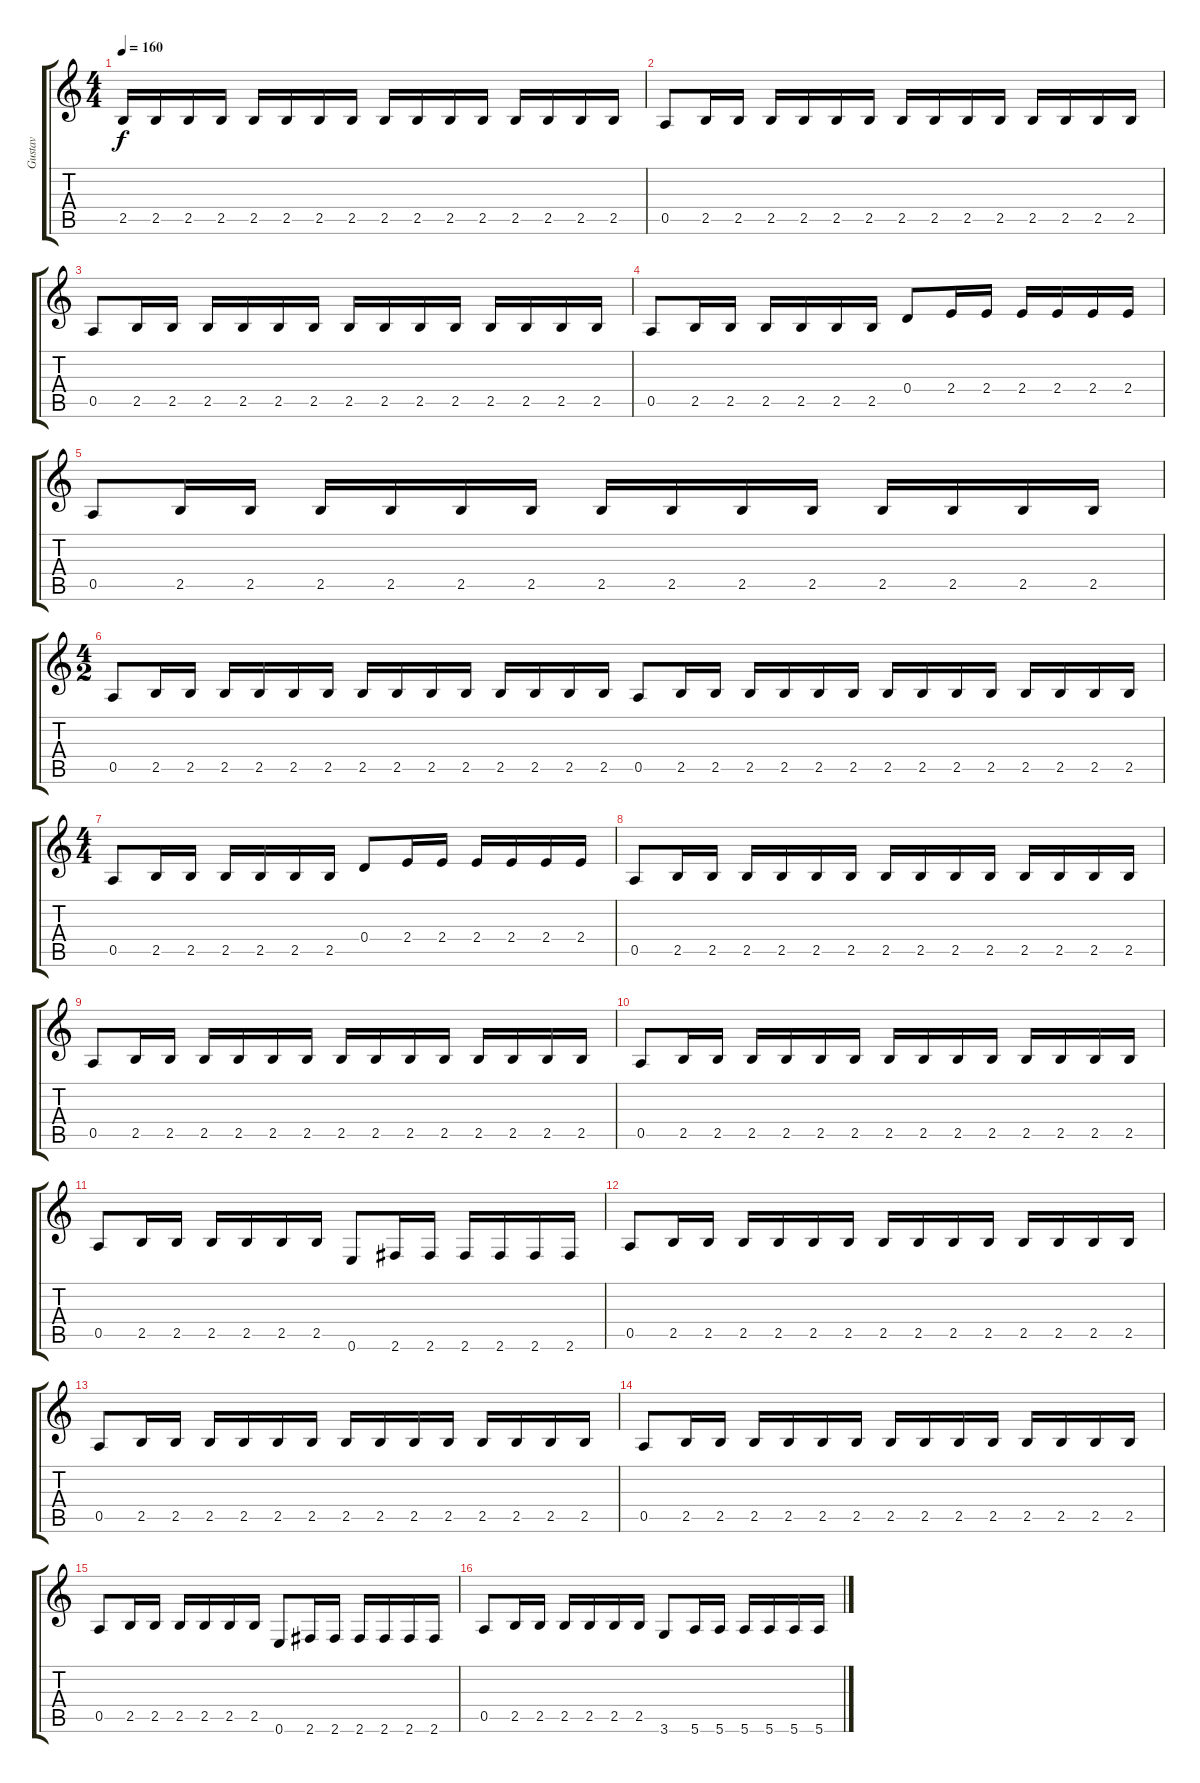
\track ("Gustav" "Gustav") {instrument distortionguitar}
\staff {score tabs}
\tuning (E4 B3 G3 D3 A2 E2) {hide}
\ts (4 4)
\tempo 160
\clef g2
\ks c
2.5.16{dy f} 2.5.16 2.5.16 2.5.16 2.5.16 2.5.16 2.5.16 2.5.16 2.5.16 2.5.16 2.5.16 2.5.16 2.5.16 2.5.16 2.5.16 2.5.16 |
0.5.8 2.5.16 2.5.16 2.5.16 2.5.16 2.5.16 2.5.16 2.5.16 2.5.16 2.5.16 2.5.16 2.5.16 2.5.16 2.5.16 2.5.16 |
0.5.8 2.5.16 2.5.16 2.5.16 2.5.16 2.5.16 2.5.16 2.5.16 2.5.16 2.5.16 2.5.16 2.5.16 2.5.16 2.5.16 2.5.16 |
0.5.8 2.5.16 2.5.16 2.5.16 2.5.16 2.5.16 2.5.16 0.4.8 2.4.16 2.4.16 2.4.16 2.4.16 2.4.16 2.4.16 |
0.5.8 2.5.16 2.5.16 2.5.16 2.5.16 2.5.16 2.5.16 2.5.16 2.5.16 2.5.16 2.5.16 2.5.16 2.5.16 2.5.16 2.5.16 |
\ts (4 2)
0.5.8 2.5.16 2.5.16 2.5.16 2.5.16 2.5.16 2.5.16 2.5.16 2.5.16 2.5.16 2.5.16 2.5.16 2.5.16 2.5.16 2.5.16 0.5.8 2.5.16 2.5.16 2.5.16 2.5.16 2.5.16 2.5.16 2.5.16 2.5.16 2.5.16 2.5.16 2.5.16 2.5.16 2.5.16 2.5.16 |
\ts (4 4)
0.5.8 2.5.16 2.5.16 2.5.16 2.5.16 2.5.16 2.5.16 0.4.8 2.4.16 2.4.16 2.4.16 2.4.16 2.4.16 2.4.16 |
0.5.8 2.5.16 2.5.16 2.5.16 2.5.16 2.5.16 2.5.16 2.5.16 2.5.16 2.5.16 2.5.16 2.5.16 2.5.16 2.5.16 2.5.16 |
0.5.8 2.5.16 2.5.16 2.5.16 2.5.16 2.5.16 2.5.16 2.5.16 2.5.16 2.5.16 2.5.16 2.5.16 2.5.16 2.5.16 2.5.16 |
0.5.8 2.5.16 2.5.16 2.5.16 2.5.16 2.5.16 2.5.16 2.5.16 2.5.16 2.5.16 2.5.16 2.5.16 2.5.16 2.5.16 2.5.16 |
0.5.8 2.5.16 2.5.16 2.5.16 2.5.16 2.5.16 2.5.16 0.6.8 2.6.16 2.6.16 2.6.16 2.6.16 2.6.16 2.6.16 |
0.5.8 2.5.16 2.5.16 2.5.16 2.5.16 2.5.16 2.5.16 2.5.16 2.5.16 2.5.16 2.5.16 2.5.16 2.5.16 2.5.16 2.5.16 |
0.5.8 2.5.16 2.5.16 2.5.16 2.5.16 2.5.16 2.5.16 2.5.16 2.5.16 2.5.16 2.5.16 2.5.16 2.5.16 2.5.16 2.5.16 |
0.5.8 2.5.16 2.5.16 2.5.16 2.5.16 2.5.16 2.5.16 2.5.16 2.5.16 2.5.16 2.5.16 2.5.16 2.5.16 2.5.16 2.5.16 |
0.5.8 2.5.16 2.5.16 2.5.16 2.5.16 2.5.16 2.5.16 0.6.8 2.6.16 2.6.16 2.6.16 2.6.16 2.6.16 2.6.16 |
0.5.8 2.5.16 2.5.16 2.5.16 2.5.16 2.5.16 2.5.16 3.6.8 5.6.16 5.6.16 5.6.16 5.6.16 5.6.16 5.6.16
